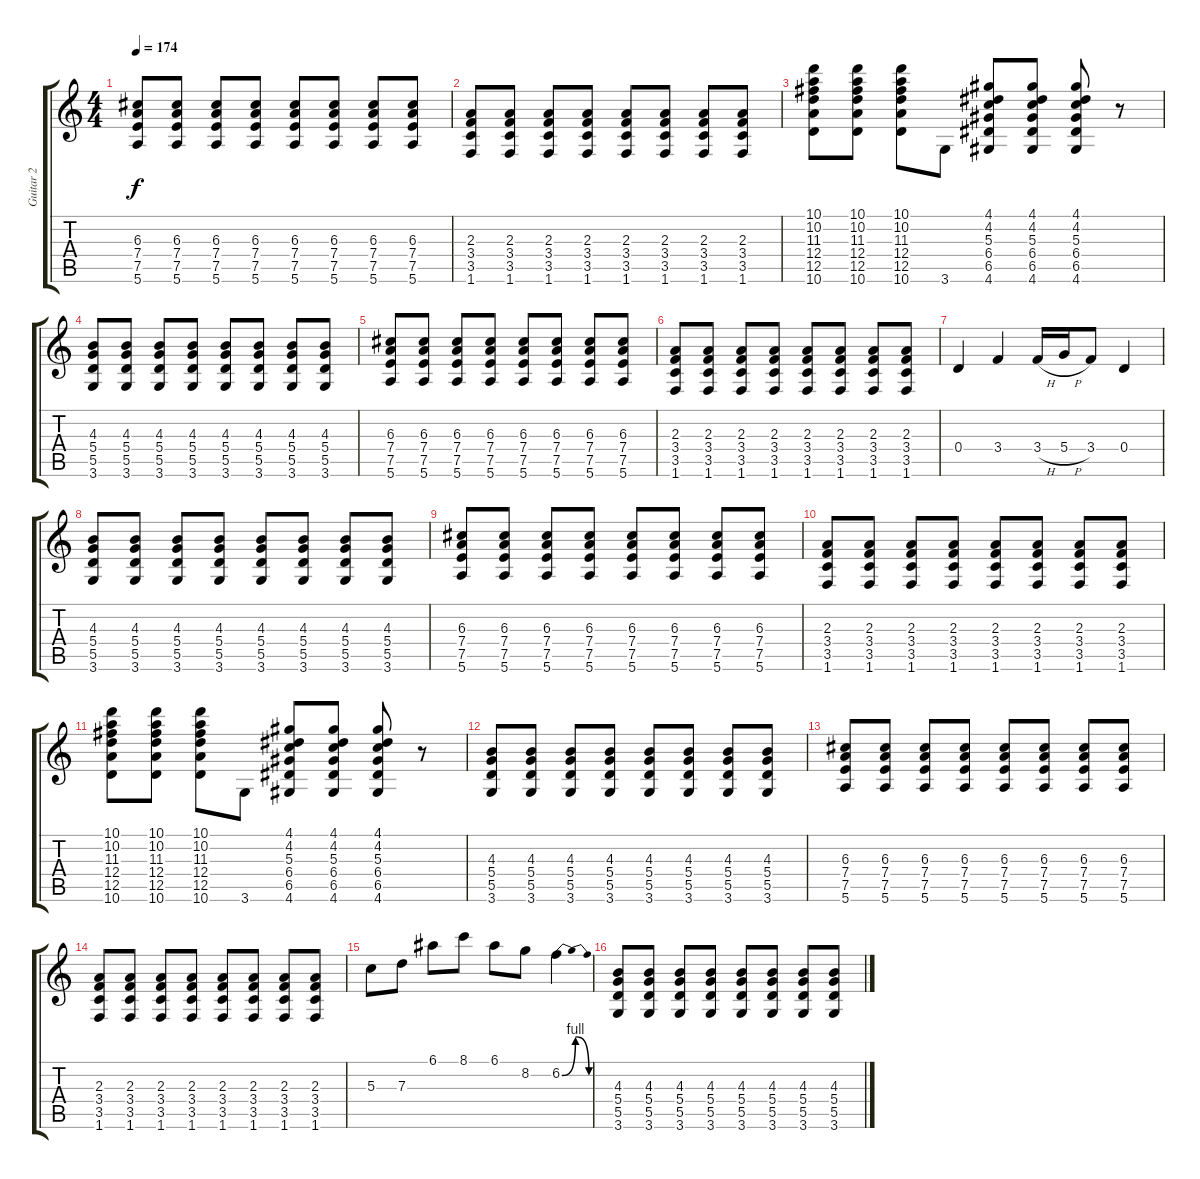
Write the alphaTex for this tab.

\track ("Guitar 2" "Guitar 2") {instrument distortionguitar}
\staff {score tabs}
\tuning (E4 B3 G3 D3 A2 E2) {hide}
\ts (4 4)
\tempo 174
\clef g2
\ks c
(6.3 7.4 7.5 5.6).8{dy f} (6.3 7.4 7.5 5.6).8 (6.3 7.4 7.5 5.6).8 (6.3 7.4 7.5 5.6).8 (6.3 7.4 7.5 5.6).8 (6.3 7.4 7.5 5.6).8 (6.3 7.4 7.5 5.6).8 (6.3 7.4 7.5 5.6).8 |
(2.3 3.4 3.5 1.6).8 (2.3 3.4 3.5 1.6).8 (2.3 3.4 3.5 1.6).8 (2.3 3.4 3.5 1.6).8 (2.3 3.4 3.5 1.6).8 (2.3 3.4 3.5 1.6).8 (2.3 3.4 3.5 1.6).8 (2.3 3.4 3.5 1.6).8 |
(10.1 10.2 11.3 12.4 12.5 10.6).8 (10.1 10.2 11.3 12.4 12.5 10.6).8 (10.1 10.2 11.3 12.4 12.5 10.6).8 3.6.8 (4.1 4.2 5.3 6.4 6.5 4.6).8 (4.1 4.2 5.3 6.4 6.5 4.6).8 (4.1 4.2 5.3 6.4 6.5 4.6).8 r.8 |
(4.3 5.4 5.5 3.6).8 (4.3 5.4 5.5 3.6).8 (4.3 5.4 5.5 3.6).8 (4.3 5.4 5.5 3.6).8 (4.3 5.4 5.5 3.6).8 (4.3 5.4 5.5 3.6).8 (4.3 5.4 5.5 3.6).8 (4.3 5.4 5.5 3.6).8 |
(6.3 7.4 7.5 5.6).8 (6.3 7.4 7.5 5.6).8 (6.3 7.4 7.5 5.6).8 (6.3 7.4 7.5 5.6).8 (6.3 7.4 7.5 5.6).8 (6.3 7.4 7.5 5.6).8 (6.3 7.4 7.5 5.6).8 (6.3 7.4 7.5 5.6).8 |
(2.3 3.4 3.5 1.6).8 (2.3 3.4 3.5 1.6).8 (2.3 3.4 3.5 1.6).8 (2.3 3.4 3.5 1.6).8 (2.3 3.4 3.5 1.6).8 (2.3 3.4 3.5 1.6).8 (2.3 3.4 3.5 1.6).8 (2.3 3.4 3.5 1.6).8 |
0.4.4 3.4.4 3.4{h}.16 5.4{h}.16 3.4.8 0.4.4 |
(4.3 5.4 5.5 3.6).8 (4.3 5.4 5.5 3.6).8 (4.3 5.4 5.5 3.6).8 (4.3 5.4 5.5 3.6).8 (4.3 5.4 5.5 3.6).8 (4.3 5.4 5.5 3.6).8 (4.3 5.4 5.5 3.6).8 (4.3 5.4 5.5 3.6).8 |
(6.3 7.4 7.5 5.6).8 (6.3 7.4 7.5 5.6).8 (6.3 7.4 7.5 5.6).8 (6.3 7.4 7.5 5.6).8 (6.3 7.4 7.5 5.6).8 (6.3 7.4 7.5 5.6).8 (6.3 7.4 7.5 5.6).8 (6.3 7.4 7.5 5.6).8 |
(2.3 3.4 3.5 1.6).8 (2.3 3.4 3.5 1.6).8 (2.3 3.4 3.5 1.6).8 (2.3 3.4 3.5 1.6).8 (2.3 3.4 3.5 1.6).8 (2.3 3.4 3.5 1.6).8 (2.3 3.4 3.5 1.6).8 (2.3 3.4 3.5 1.6).8 |
(10.1 10.2 11.3 12.4 12.5 10.6).8 (10.1 10.2 11.3 12.4 12.5 10.6).8 (10.1 10.2 11.3 12.4 12.5 10.6).8 3.6.8 (4.1 4.2 5.3 6.4 6.5 4.6).8 (4.1 4.2 5.3 6.4 6.5 4.6).8 (4.1 4.2 5.3 6.4 6.5 4.6).8 r.8 |
(4.3 5.4 5.5 3.6).8 (4.3 5.4 5.5 3.6).8 (4.3 5.4 5.5 3.6).8 (4.3 5.4 5.5 3.6).8 (4.3 5.4 5.5 3.6).8 (4.3 5.4 5.5 3.6).8 (4.3 5.4 5.5 3.6).8 (4.3 5.4 5.5 3.6).8 |
(6.3 7.4 7.5 5.6).8 (6.3 7.4 7.5 5.6).8 (6.3 7.4 7.5 5.6).8 (6.3 7.4 7.5 5.6).8 (6.3 7.4 7.5 5.6).8 (6.3 7.4 7.5 5.6).8 (6.3 7.4 7.5 5.6).8 (6.3 7.4 7.5 5.6).8 |
(2.3 3.4 3.5 1.6).8 (2.3 3.4 3.5 1.6).8 (2.3 3.4 3.5 1.6).8 (2.3 3.4 3.5 1.6).8 (2.3 3.4 3.5 1.6).8 (2.3 3.4 3.5 1.6).8 (2.3 3.4 3.5 1.6).8 (2.3 3.4 3.5 1.6).8 |
5.3.8 7.3.8 6.1.8 8.1.8 6.1.8 8.2.8 6.2{be (bendrelease 0 0 50 4 50 4 60 0)}.4 |
(4.3 5.4 5.5 3.6).8 (4.3 5.4 5.5 3.6).8 (4.3 5.4 5.5 3.6).8 (4.3 5.4 5.5 3.6).8 (4.3 5.4 5.5 3.6).8 (4.3 5.4 5.5 3.6).8 (4.3 5.4 5.5 3.6).8 (4.3 5.4 5.5 3.6).8
